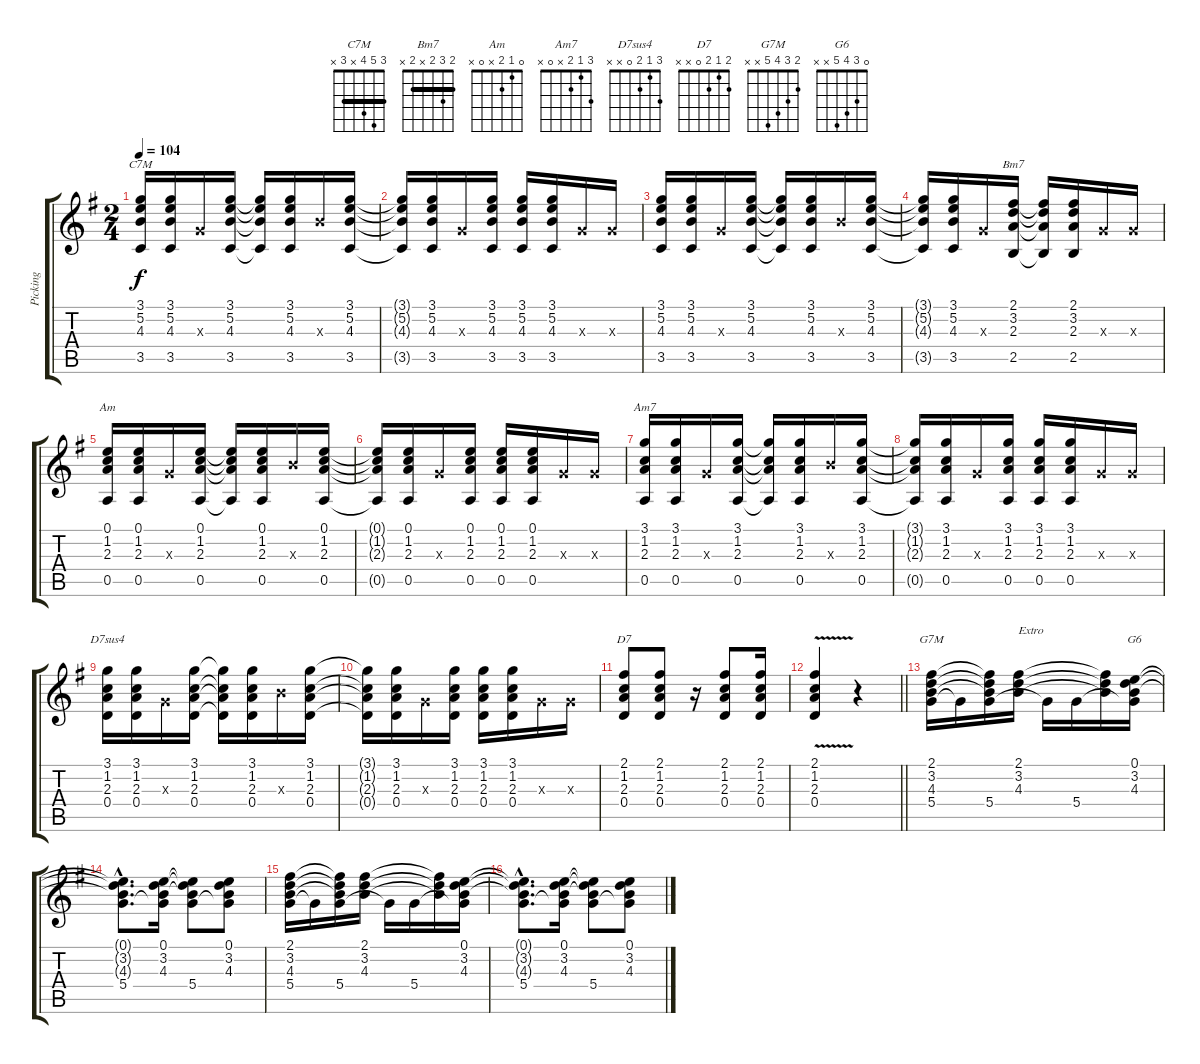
\track ("Picking" "Picking") {instrument acousticguitarnylon}
\staff {score tabs}
\tuning (E4 B3 G3 D3 A2 E2) {hide}
\chord ("C7M" 3 5 4 x 3 x) {barre 3}
\chord ("Bm7" 2 3 2 x 2 x) {barre 2}
\chord ("Am" 0 1 2 x 0 x)
\chord ("Am7" 3 1 2 x 0 x)
\chord ("D7sus4" 3 1 2 0 x x)
\chord ("D7" 2 1 2 0 x x)
\chord ("G7M" 2 3 4 5 x x)
\chord ("G6" 0 3 4 5 x x)
\ts (2 4)
\tempo 104
\clef g2
\ks g
(3.1 5.2 4.3 3.5).16{ch "C7M" dy f} (3.1 5.2 4.3 3.5).16 0.3{x}.16 (3.1 5.2 4.3 3.5).16 (3.1{t} 5.2{t} 4.3{t} 3.5{t}).16 (3.1 5.2 4.3 3.5).16 4.3{x}.16 (3.1 5.2 4.3 3.5).16 |
(3.1{t} 5.2{t} 4.3{t} 3.5{t}).16 (3.1 5.2 4.3 3.5).16 0.3{x}.16 (3.1 5.2 4.3 3.5).16 (3.1 5.2 4.3 3.5).16 (3.1 5.2 4.3 3.5).16 0.3{x}.16 0.3{x}.16 |
(3.1 5.2 4.3 3.5).16 (3.1 5.2 4.3 3.5).16 0.3{x}.16 (3.1 5.2 4.3 3.5).16 (3.1{t} 5.2{t} 4.3{t} 3.5{t}).16 (3.1 5.2 4.3 3.5).16 4.3{x}.16 (3.1 5.2 4.3 3.5).16 |
(3.1{t} 5.2{t} 4.3{t} 3.5{t}).16 (3.1 5.2 4.3 3.5).16 0.3{x}.16 (2.1 3.2 2.3 2.5).16{ch "Bm7"} (2.1{t} 3.2{t} 2.3{t} 2.5{t}).16 (2.1 3.2 2.3 2.5).16 0.3{x}.16 0.3{x}.16 |
(0.1 1.2 2.3 0.5).16{ch "Am"} (0.1 1.2 2.3 0.5).16 0.3{x}.16 (0.1 1.2 2.3 0.5).16 (0.1{t} 1.2{t} 2.3{t} 0.5{t}).16 (0.1 1.2 2.3 0.5).16 4.3{x}.16 (0.1 1.2 2.3 0.5).16 |
(0.1{t} 1.2{t} 2.3{t} 0.5{t}).16 (0.1 1.2 2.3 0.5).16 0.3{x}.16 (0.1 1.2 2.3 0.5).16 (0.1 1.2 2.3 0.5).16 (0.1 1.2 2.3 0.5).16 0.3{x}.16 0.3{x}.16 |
(3.1 1.2 2.3 0.5).16{ch "Am7"} (3.1 1.2 2.3 0.5).16 0.3{x}.16 (3.1 1.2 2.3 0.5).16 (3.1{t} 1.2{t} 2.3{t} 0.5{t}).16 (3.1 1.2 2.3 0.5).16 4.3{x}.16 (3.1 1.2 2.3 0.5).16 |
(3.1{t} 1.2{t} 2.3{t} 0.5{t}).16 (3.1 1.2 2.3 0.5).16 0.3{x}.16 (3.1 1.2 2.3 0.5).16 (3.1 1.2 2.3 0.5).16 (3.1 1.2 2.3 0.5).16 0.3{x}.16 0.3{x}.16 |
(3.1 1.2 2.3 0.4).16{ch "D7sus4"} (3.1 1.2 2.3 0.4).16 0.3{x}.16 (3.1 1.2 2.3 0.4).16 (3.1{t} 1.2{t} 2.3{t} 0.4{t}).16 (3.1 1.2 2.3 0.4).16 4.3{x}.16 (3.1 1.2 2.3 0.4).16 |
(3.1{t} 1.2{t} 2.3{t} 0.4{t}).16 (3.1 1.2 2.3 0.4).16 0.3{x}.16 (3.1 1.2 2.3 0.4).16 (3.1 1.2 2.3 0.4).16 (3.1 1.2 2.3 0.4).16 0.3{x}.16 0.3{x}.16 |
(2.1 1.2 2.3 0.4).8{ch "D7"} (2.1 1.2 2.3 0.4).8 r.16 (2.1 1.2 2.3 0.4).8 (2.1 1.2 2.3 0.4).16 |
\barLineRight lightlight
(2.1{v} 1.2 2.3 0.4).4 r.4 |
(2.1 3.2 4.3 5.4).16{ch "G7M"} 5.4{t}.16 (2.1{t} 3.2{t} 4.3{t} 5.4).16 (2.1 3.2 4.3).16{txt "Extro"} 5.4{t}.16 5.4.16 (2.1{t} 3.2{t} 4.3{t}).16 (0.1 3.2 4.3 5.4{t}).16{ch "G6"} |
(0.1{hac t} 3.2{hac t} 4.3{hac t} 5.4{hac}).8{d} (0.1 3.2 4.3 5.4{t}).16 (0.1{t} 3.2{t} 4.3{t} 5.4).8 (0.1 3.2 4.3 5.4{t}).8 |
(2.1 3.2 4.3 5.4).16 5.4{t}.16 (2.1{t} 3.2{t} 4.3{t} 5.4).16 (2.1 3.2 4.3).16 5.4{t}.16 5.4.16 (2.1{t} 3.2{t} 4.3{t}).16 (0.1 3.2 4.3 5.4{t}).16 |
(0.1{hac t} 3.2{hac t} 4.3{hac t} 5.4{hac}).8{d} (0.1 3.2 4.3 5.4{t}).16 (0.1{t} 3.2{t} 4.3{t} 5.4).8 (0.1 3.2 4.3 5.4{t}).8
